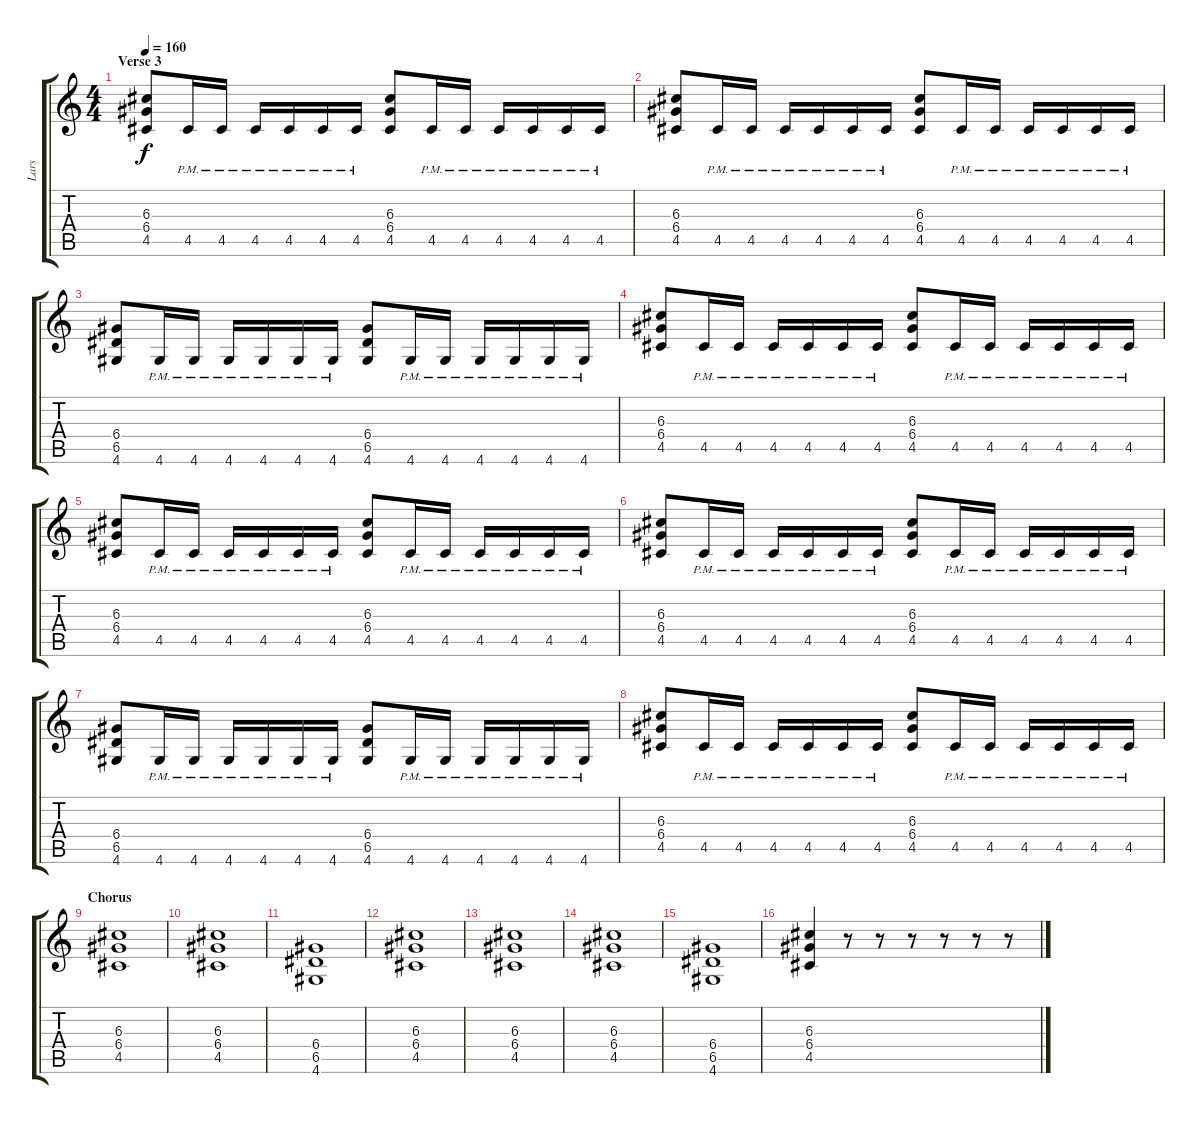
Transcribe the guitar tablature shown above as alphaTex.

\track ("Lars" "Lars") {instrument overdrivenguitar}
\staff {score tabs}
\tuning (E4 B3 G3 D3 A2 E2) {hide}
\ts (4 4)
\section ("" "Verse 3")
\tempo 160
\clef g2
\ks c
(6.3 6.4 4.5).8{dy f} 4.5{pm}.16 4.5{pm}.16 4.5{pm}.16 4.5{pm}.16 4.5{pm}.16 4.5{pm}.16 (6.3 6.4 4.5).8 4.5{pm}.16 4.5{pm}.16 4.5{pm}.16 4.5{pm}.16 4.5{pm}.16 4.5{pm}.16 |
(6.3 6.4 4.5).8 4.5{pm}.16 4.5{pm}.16 4.5{pm}.16 4.5{pm}.16 4.5{pm}.16 4.5{pm}.16 (6.3 6.4 4.5).8 4.5{pm}.16 4.5{pm}.16 4.5{pm}.16 4.5{pm}.16 4.5{pm}.16 4.5{pm}.16 |
(6.4 6.5 4.6).8 4.6{pm}.16 4.6{pm}.16 4.6{pm}.16 4.6{pm}.16 4.6{pm}.16 4.6{pm}.16 (6.4 6.5 4.6).8 4.6{pm}.16 4.6{pm}.16 4.6{pm}.16 4.6{pm}.16 4.6{pm}.16 4.6{pm}.16 |
(6.3 6.4 4.5).8 4.5{pm}.16 4.5{pm}.16 4.5{pm}.16 4.5{pm}.16 4.5{pm}.16 4.5{pm}.16 (6.3 6.4 4.5).8 4.5{pm}.16 4.5{pm}.16 4.5{pm}.16 4.5{pm}.16 4.5{pm}.16 4.5{pm}.16 |
(6.3 6.4 4.5).8 4.5{pm}.16 4.5{pm}.16 4.5{pm}.16 4.5{pm}.16 4.5{pm}.16 4.5{pm}.16 (6.3 6.4 4.5).8 4.5{pm}.16 4.5{pm}.16 4.5{pm}.16 4.5{pm}.16 4.5{pm}.16 4.5{pm}.16 |
(6.3 6.4 4.5).8 4.5{pm}.16 4.5{pm}.16 4.5{pm}.16 4.5{pm}.16 4.5{pm}.16 4.5{pm}.16 (6.3 6.4 4.5).8 4.5{pm}.16 4.5{pm}.16 4.5{pm}.16 4.5{pm}.16 4.5{pm}.16 4.5{pm}.16 |
(6.4 6.5 4.6).8 4.6{pm}.16 4.6{pm}.16 4.6{pm}.16 4.6{pm}.16 4.6{pm}.16 4.6{pm}.16 (6.4 6.5 4.6).8 4.6{pm}.16 4.6{pm}.16 4.6{pm}.16 4.6{pm}.16 4.6{pm}.16 4.6{pm}.16 |
(6.3 6.4 4.5).8 4.5{pm}.16 4.5{pm}.16 4.5{pm}.16 4.5{pm}.16 4.5{pm}.16 4.5{pm}.16 (6.3 6.4 4.5).8 4.5{pm}.16 4.5{pm}.16 4.5{pm}.16 4.5{pm}.16 4.5{pm}.16 4.5{pm}.16 |
\section ("" "Chorus")
(6.3 6.4 4.5).1 |
(6.3 6.4 4.5).1 |
(6.4 6.5 4.6).1 |
(6.3 6.4 4.5).1 |
(6.3 6.4 4.5).1 |
(6.3 6.4 4.5).1 |
(6.4 6.5 4.6).1 |
(6.3 6.4 4.5).4 r.8 r.8 r.8 r.8 r.8 r.8
